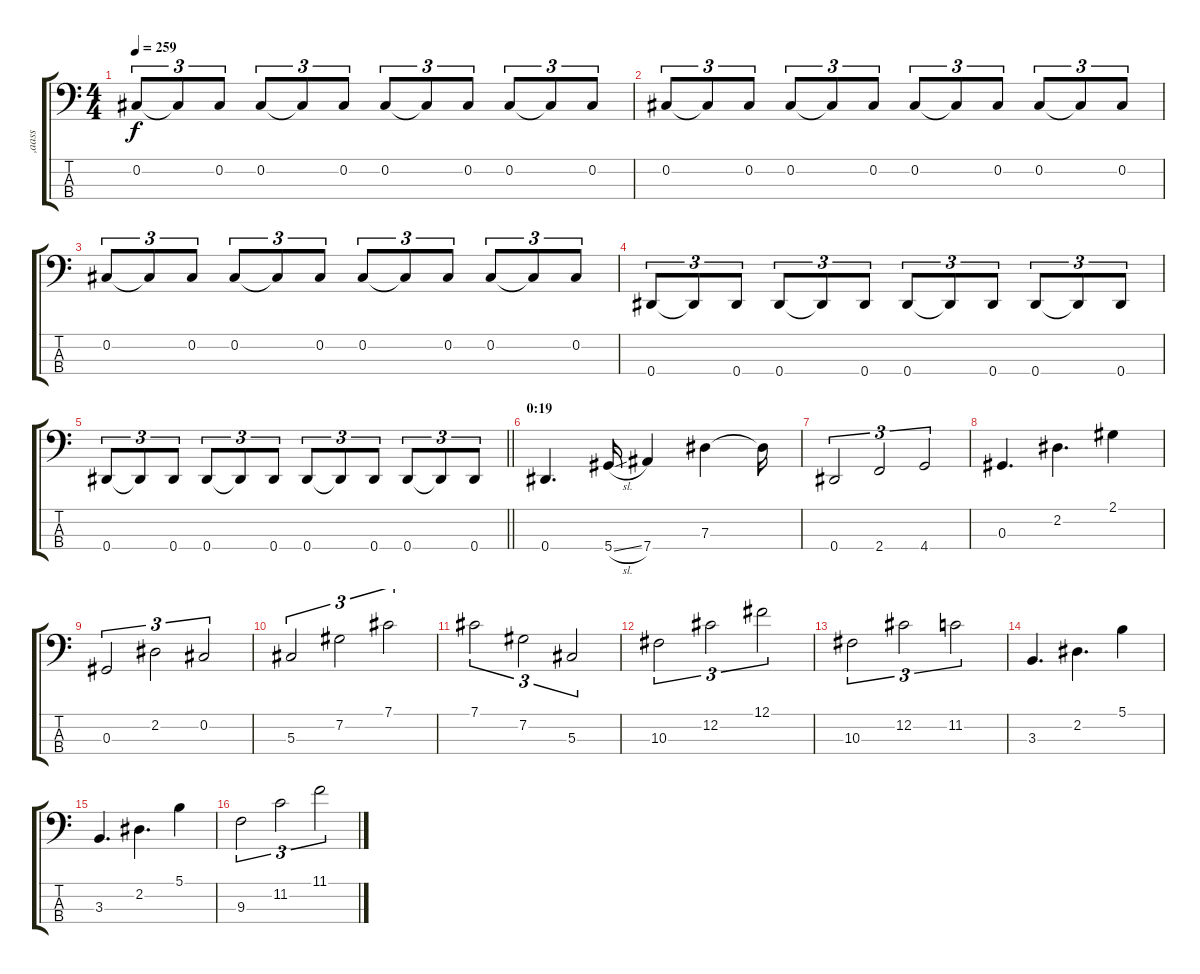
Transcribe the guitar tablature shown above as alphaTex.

\track ("‚aass" "‚aass") {instrument electricbassfinger}
\staff {score tabs}
\tuning (Gb2 Db2 Ab1 Eb1) {hide}
\ts (4 4)
\tempo 259
\clef f4
\ks c
0.2.8{tu (3 2) dy f} 0.2{t}.8{tu (3 2)} 0.2.8{tu (3 2)} 0.2.8{tu (3 2)} 0.2{t}.8{tu (3 2)} 0.2.8{tu (3 2)} 0.2.8{tu (3 2)} 0.2{t}.8{tu (3 2)} 0.2.8{tu (3 2)} 0.2.8{tu (3 2)} 0.2{t}.8{tu (3 2)} 0.2.8{tu (3 2)} |
0.2.8{tu (3 2)} 0.2{t}.8{tu (3 2)} 0.2.8{tu (3 2)} 0.2.8{tu (3 2)} 0.2{t}.8{tu (3 2)} 0.2.8{tu (3 2)} 0.2.8{tu (3 2)} 0.2{t}.8{tu (3 2)} 0.2.8{tu (3 2)} 0.2.8{tu (3 2)} 0.2{t}.8{tu (3 2)} 0.2.8{tu (3 2)} |
0.2.8{tu (3 2)} 0.2{t}.8{tu (3 2)} 0.2.8{tu (3 2)} 0.2.8{tu (3 2)} 0.2{t}.8{tu (3 2)} 0.2.8{tu (3 2)} 0.2.8{tu (3 2)} 0.2{t}.8{tu (3 2)} 0.2.8{tu (3 2)} 0.2.8{tu (3 2)} 0.2{t}.8{tu (3 2)} 0.2.8{tu (3 2)} |
0.4.8{tu (3 2)} 0.4{t}.8{tu (3 2)} 0.4.8{tu (3 2)} 0.4.8{tu (3 2)} 0.4{t}.8{tu (3 2)} 0.4.8{tu (3 2)} 0.4.8{tu (3 2)} 0.4{t}.8{tu (3 2)} 0.4.8{tu (3 2)} 0.4.8{tu (3 2)} 0.4{t}.8{tu (3 2)} 0.4.8{tu (3 2)} |
\barLineRight lightlight
0.4.8{tu (3 2)} 0.4{t}.8{tu (3 2)} 0.4.8{tu (3 2)} 0.4.8{tu (3 2)} 0.4{t}.8{tu (3 2)} 0.4.8{tu (3 2)} 0.4.8{tu (3 2)} 0.4{t}.8{tu (3 2)} 0.4.8{tu (3 2)} 0.4.8{tu (3 2)} 0.4{t}.8{tu (3 2)} 0.4.8{tu (3 2)} |
\section ("" "0:19")
0.4.4{d} 5.4{sl}.16 7.4.4 7.3.4 7.3{t}.16 |
0.4.2{tu (3 2)} 2.4.2{tu (3 2)} 4.4.2{tu (3 2)} |
0.3.4{d} 2.2.4{d} 2.1.4 |
0.3.2{tu (3 2)} 2.2.2{tu (3 2)} 0.2.2{tu (3 2)} |
5.3.2{tu (3 2)} 7.2.2{tu (3 2)} 7.1.2{tu (3 2)} |
7.1.2{tu (3 2)} 7.2.2{tu (3 2)} 5.3.2{tu (3 2)} |
10.3.2{tu (3 2)} 12.2.2{tu (3 2)} 12.1.2{tu (3 2)} |
10.3.2{tu (3 2)} 12.2.2{tu (3 2)} 11.2.2{tu (3 2)} |
3.3.4{d} 2.2.4{d} 5.1.4 |
3.3.4{d} 2.2.4{d} 5.1.4 |
9.3.2{tu (3 2)} 11.2.2{tu (3 2)} 11.1.2{tu (3 2)}
